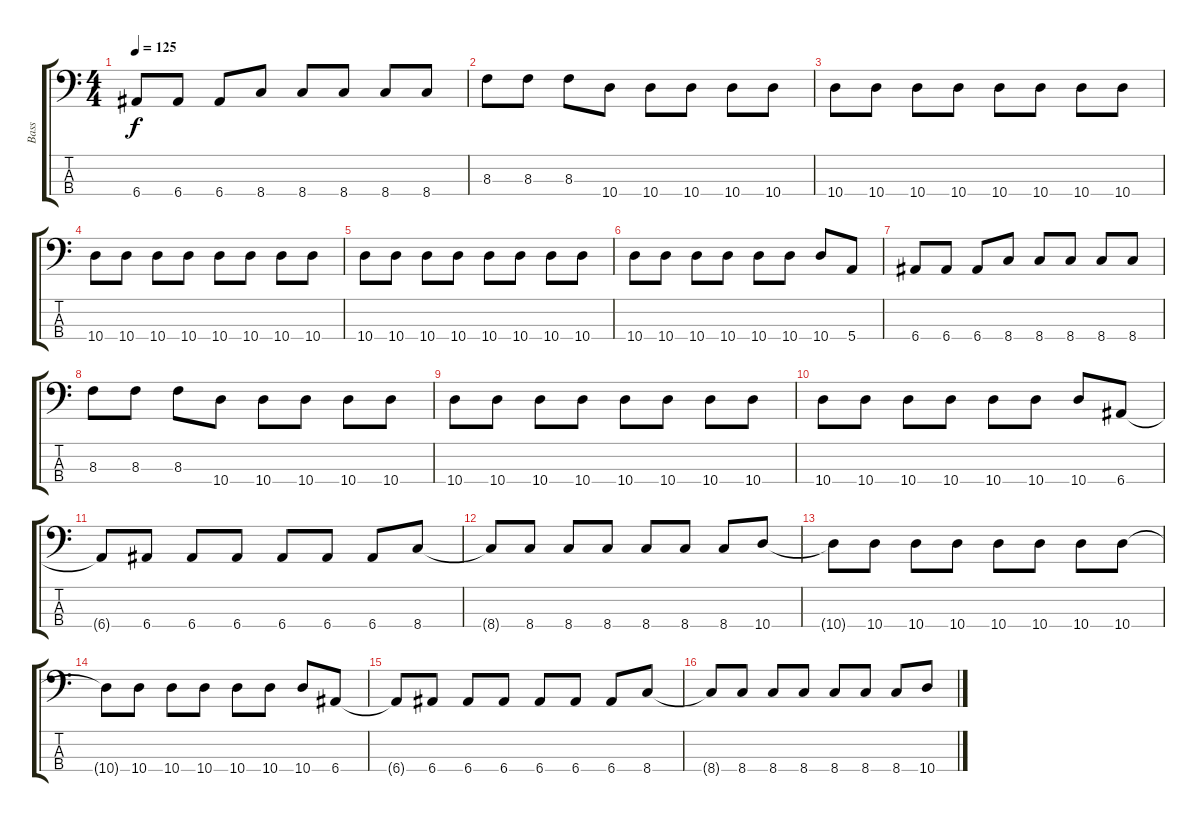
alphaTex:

\track ("Bass" "Bass") {instrument electricbasspick}
\staff {score tabs}
\tuning (G2 D2 A1 E1) {hide}
\ts (4 4)
\tempo 125
\clef f4
\ks c
6.4.8{dy f} 6.4.8 6.4.8 8.4.8 8.4.8 8.4.8 8.4.8 8.4.8 |
8.3.8 8.3.8 8.3.8 10.4.8 10.4.8 10.4.8 10.4.8 10.4.8 |
10.4.8 10.4.8 10.4.8 10.4.8 10.4.8 10.4.8 10.4.8 10.4.8 |
10.4.8 10.4.8 10.4.8 10.4.8 10.4.8 10.4.8 10.4.8 10.4.8 |
10.4.8 10.4.8 10.4.8 10.4.8 10.4.8 10.4.8 10.4.8 10.4.8 |
10.4.8 10.4.8 10.4.8 10.4.8 10.4.8 10.4.8 10.4.8 5.4.8 |
6.4.8 6.4.8 6.4.8 8.4.8 8.4.8 8.4.8 8.4.8 8.4.8 |
8.3.8 8.3.8 8.3.8 10.4.8 10.4.8 10.4.8 10.4.8 10.4.8 |
10.4.8 10.4.8 10.4.8 10.4.8 10.4.8 10.4.8 10.4.8 10.4.8 |
10.4.8 10.4.8 10.4.8 10.4.8 10.4.8 10.4.8 10.4.8 6.4.8 |
6.4{t}.8 6.4.8 6.4.8 6.4.8 6.4.8 6.4.8 6.4.8 8.4.8 |
8.4{t}.8 8.4.8 8.4.8 8.4.8 8.4.8 8.4.8 8.4.8 10.4.8 |
10.4{t}.8 10.4.8 10.4.8 10.4.8 10.4.8 10.4.8 10.4.8 10.4.8 |
10.4{t}.8 10.4.8 10.4.8 10.4.8 10.4.8 10.4.8 10.4.8 6.4.8 |
6.4{t}.8 6.4.8 6.4.8 6.4.8 6.4.8 6.4.8 6.4.8 8.4.8 |
8.4{t}.8 8.4.8 8.4.8 8.4.8 8.4.8 8.4.8 8.4.8 10.4.8
